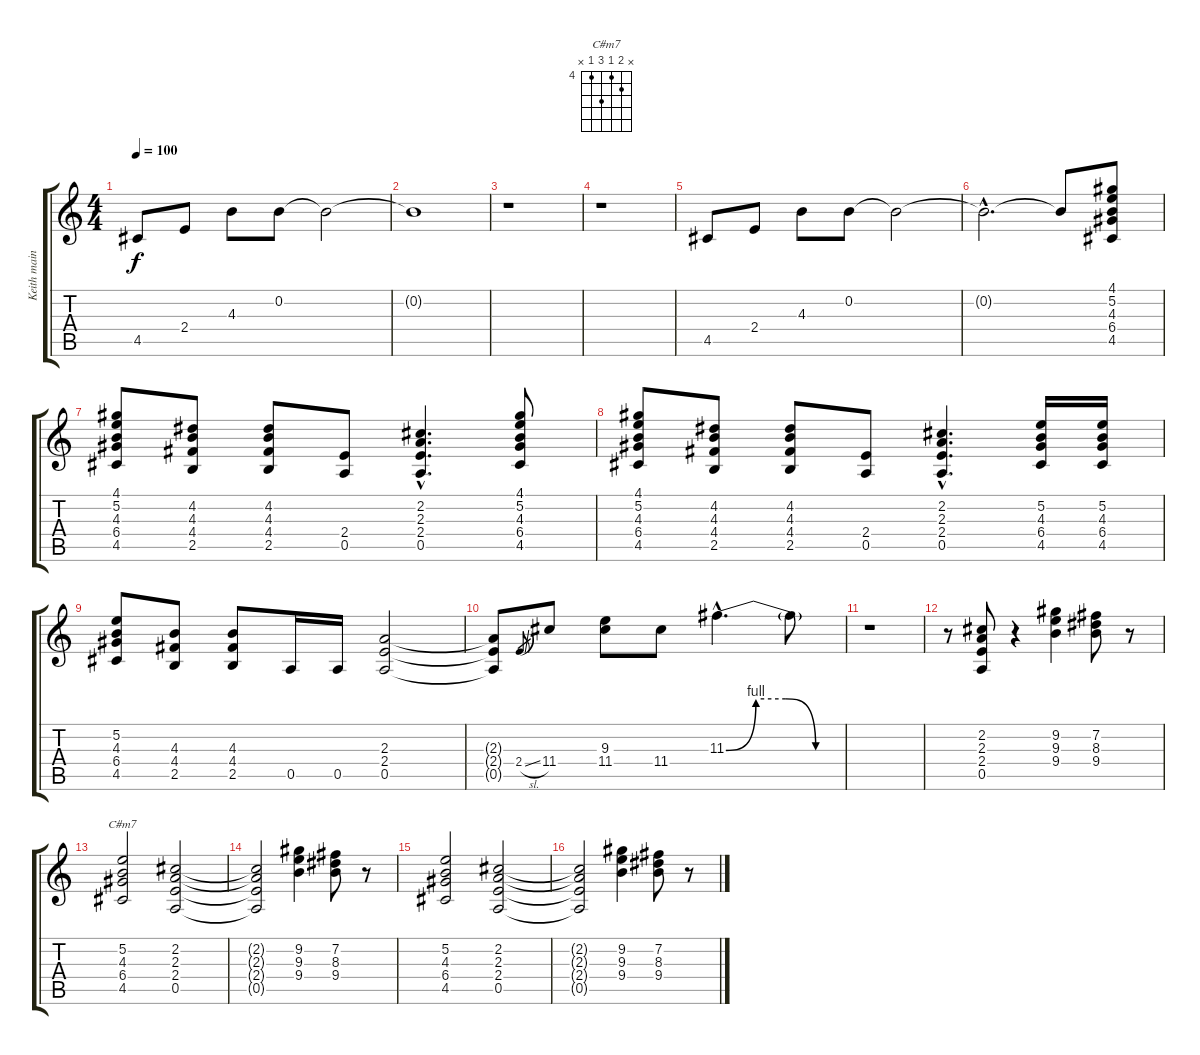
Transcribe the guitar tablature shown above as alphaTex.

\track ("Keith main" "Keith main") {instrument electricguitarjazz}
\staff {score tabs}
\tuning (E4 B3 G3 D3 A2 E2) {hide}
\chord ("C#m7" x 5 4 6 4 x) {firstfret 4}
\ts (4 4)
\tempo 100
\clef g2
\ks c
4.5.8{dy f} 2.4.8 4.3.8 0.2.8 0.2{t}.2 |
0.2{t}.1 |
r.1 |
r.1 |
4.5.8 2.4.8 4.3.8 0.2.8 0.2{t}.2 |
0.2{hac t}.2{d} 0.2{t}.8 (4.1 5.2 4.3 6.4 4.5).8 |
(4.1 5.2 4.3 6.4 4.5).8 (4.2 4.3 4.4 2.5).8 (4.2 4.3 4.4 2.5).8 (2.4 0.5).8 (2.2{hac} 2.3{hac} 2.4{hac} 0.5{hac}).4{d} (4.1 5.2 4.3 6.4 4.5).8 |
(4.1 5.2 4.3 6.4 4.5).8 (4.2 4.3 4.4 2.5).8 (4.2 4.3 4.4 2.5).8 (2.4 0.5).8 (2.2{hac} 2.3{hac} 2.4{hac} 0.5{hac}).4{d} (5.2 4.3 6.4 4.5).16 (5.2 4.3 6.4 4.5).16 |
(5.2 4.3 6.4 4.5).8 (4.3 4.4 2.5).8 (4.3 4.4 2.5).8 0.5.16 0.5.16 (2.3 2.4 0.5).2 |
(2.3{t} 2.4{t} 0.5{t}).8 2.4{sl}.8{gr} 11.4.8 (9.3 11.4).8 11.4.8 11.3{be (custom 0 0 15 4 30 4 45 0 60 0) hac}.4{d} 11.3{t}.8 |
r.1 |
r.8 (2.2 2.3 2.4 0.5).8 r.4 (9.2 9.3 9.4).4 (7.2 8.3 9.4).8 r.8 |
(5.2 4.3 6.4 4.5).2{ch "C#m7"} (2.2 2.3 2.4 0.5).2 |
(2.2{t} 2.3{t} 2.4{t} 0.5{t}).2 (9.2 9.3 9.4).4 (7.2 8.3 9.4).8 r.8 |
(5.2 4.3 6.4 4.5).2 (2.2 2.3 2.4 0.5).2 |
(2.2{t} 2.3{t} 2.4{t} 0.5{t}).2 (9.2 9.3 9.4).4 (7.2 8.3 9.4).8 r.8
